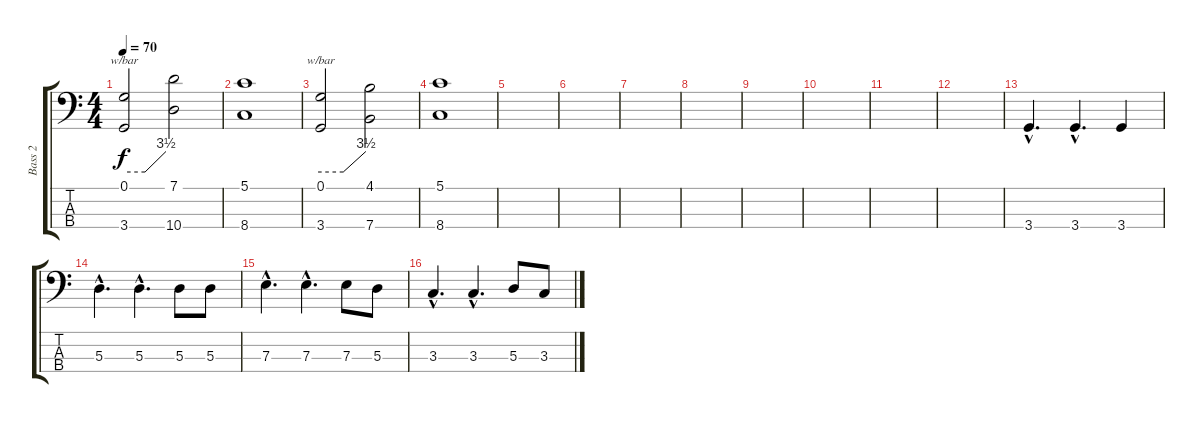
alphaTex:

\track ("Bass 2" "Bass 2") {instrument electricbasspick}
\staff {score tabs}
\tuning (G2 D2 A1 E1) {hide}
\ts (4 4)
\tempo 70
\clef f4
\ks c
(0.1 3.4).2{tbe (custom default 0 0 30 0 60 14) dy f} (7.1 10.4).2 |
(5.1 8.4).1 |
(0.1 3.4).2{tbe (custom default 0 0 30 0 60 14)} (4.1 7.4).2 |
(5.1 8.4).1 |
|
|
|
|
|
|
|
|
3.4{hac}.4{d} 3.4{hac}.4{d} 3.4.4 |
5.3{hac}.4{d} 5.3{hac}.4{d} 5.3.8 5.3.8 |
7.3{hac}.4{d} 7.3{hac}.4{d} 7.3.8 5.3.8 |
3.3{hac}.4{d} 3.3{hac}.4{d} 5.3.8 3.3.8
